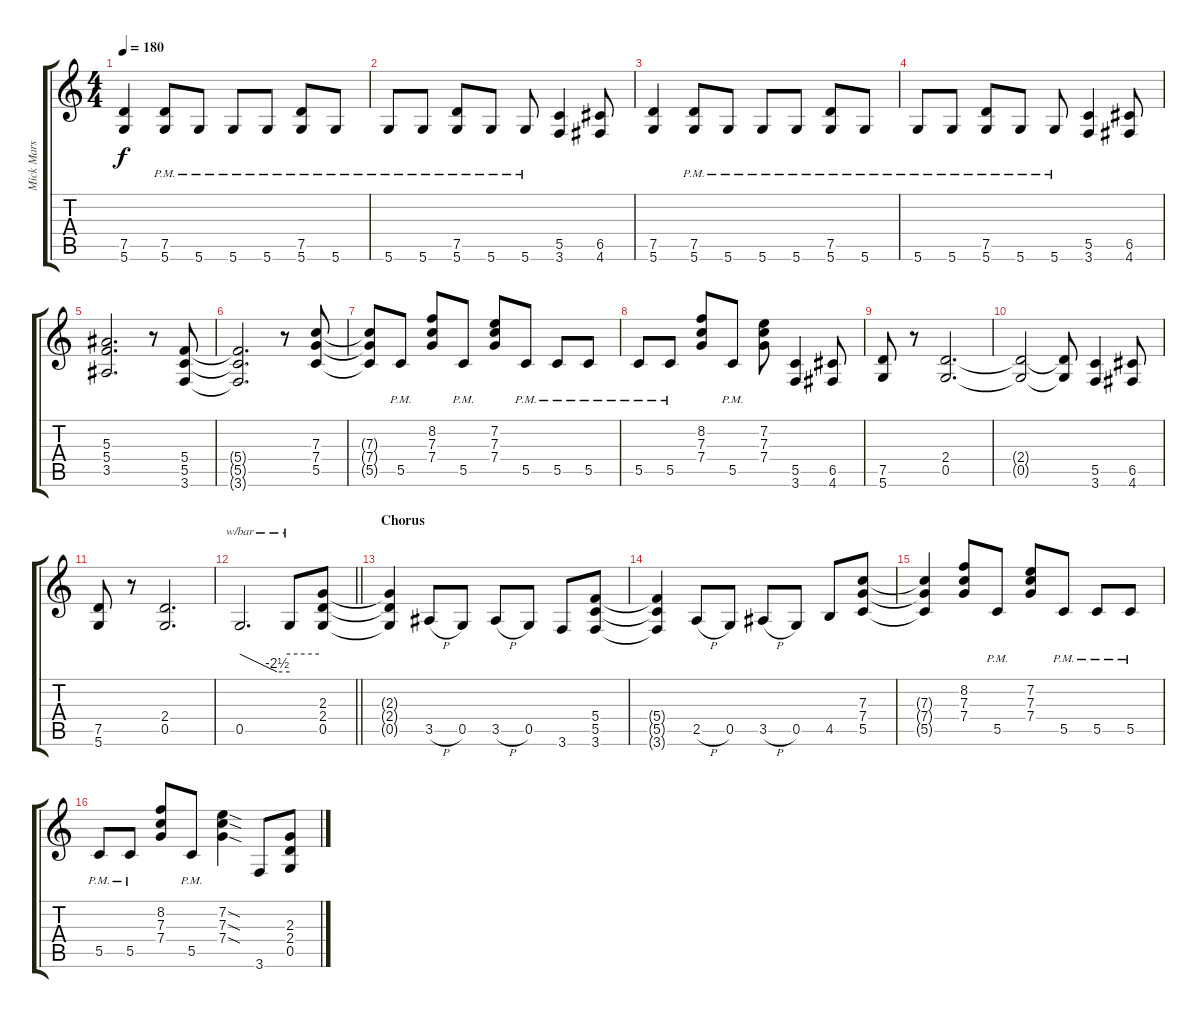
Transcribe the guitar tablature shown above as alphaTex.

\track ("Mick Mars Rhytm Guitar" "Mick Mars ") {instrument overdrivenguitar}
\staff {score tabs}
\tuning (D4 A3 F3 C3 G2 D2) {hide}
\ts (4 4)
\tempo 180
\clef g2
\ks c
(7.5 5.6).4{dy f} (7.5{pm} 5.6{pm}).8 5.6{pm}.8 5.6{pm}.8 5.6{pm}.8 (7.5{pm} 5.6{pm}).8 5.6{pm}.8 |
5.6{pm}.8 5.6{pm}.8 (7.5{pm} 5.6{pm}).8 5.6{pm}.8 5.6{pm}.8 (5.5 3.6).4 (6.5 4.6).8 |
(7.5 5.6).4 (7.5{pm} 5.6{pm}).8 5.6{pm}.8 5.6{pm}.8 5.6{pm}.8 (7.5{pm} 5.6{pm}).8 5.6{pm}.8 |
5.6{pm}.8 5.6{pm}.8 (7.5{pm} 5.6{pm}).8 5.6{pm}.8 5.6{pm}.8 (5.5 3.6).4 (6.5 4.6).8 |
(5.3 5.4 3.5).2{d} r.8 (5.4 5.5 3.6).8 |
(5.4{t} 5.5{t} 3.6{t}).2{d} r.8 (7.3 7.4 5.5).8 |
(7.3{t} 7.4{t} 5.5{t}).8 5.5{pm}.8 (8.2 7.3 7.4).8 5.5{pm}.8 (7.2 7.3 7.4).8 5.5{pm}.8 5.5{pm}.8 5.5{pm}.8 |
5.5{pm}.8 5.5{pm}.8 (8.2 7.3 7.4).8 5.5{pm}.8 (7.2 7.3 7.4).8 (5.5 3.6).4 (6.5 4.6).8 |
(7.5 5.6).8 r.8 (2.4 0.5).2{d} |
(2.4{t} 0.5{t}).2 (2.4{t} 0.5{t}).8 (5.5 3.6).4 (6.5 4.6).8 |
(7.5 5.6).8 r.8 (2.4 0.5).2{d} |
\barLineRight lightlight
0.5.2{d tbe (custom default 0 0 45 -10 60 -10)} 0.5{t}.8{tbe (hold default 0 0 60 0)} (2.3 2.4 0.5).8 |
\section ("" "Chorus")
(2.3{t} 2.4{t} 0.5{t}).4 3.5{h}.8 0.5.8 3.5{h}.8 0.5.8 3.6.8 (5.4 5.5 3.6).8 |
(5.4{t} 5.5{t} 3.6{t}).4 2.5{h}.8 0.5.8 3.5{h}.8 0.5.8 4.5.8 (7.3 7.4 5.5).8 |
(7.3{t} 7.4{t} 5.5{t}).4 (8.2 7.3 7.4).8 5.5{pm}.8 (7.2 7.3 7.4).8 5.5{pm}.8 5.5{pm}.8 5.5{pm}.8 |
5.5{pm}.8 5.5{pm}.8 (8.2 7.3 7.4).8 5.5{pm}.8 (7.2{sod} 7.3{sod} 7.4{sod}).4 3.6.8 (2.3 2.4 0.5).8
